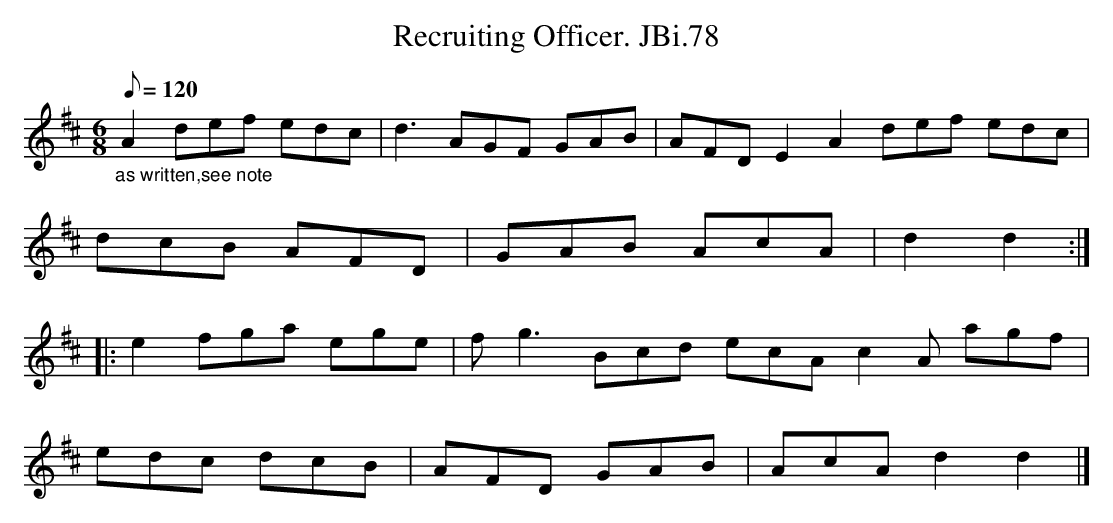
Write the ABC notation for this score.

X:1
T:Recruiting Officer. JBi.78
M:6/8
Q:120
K:D
"_as written,see note"\
A2def edc|d3AGF GAB|AFDE2A2def edc|
dcB AFD|GAB AcA|d2d2:|
|:e2fga ege|fg3 Bcd ecA c2A agf|
edc dcB|AFD GAB|AcAd2d2|]
